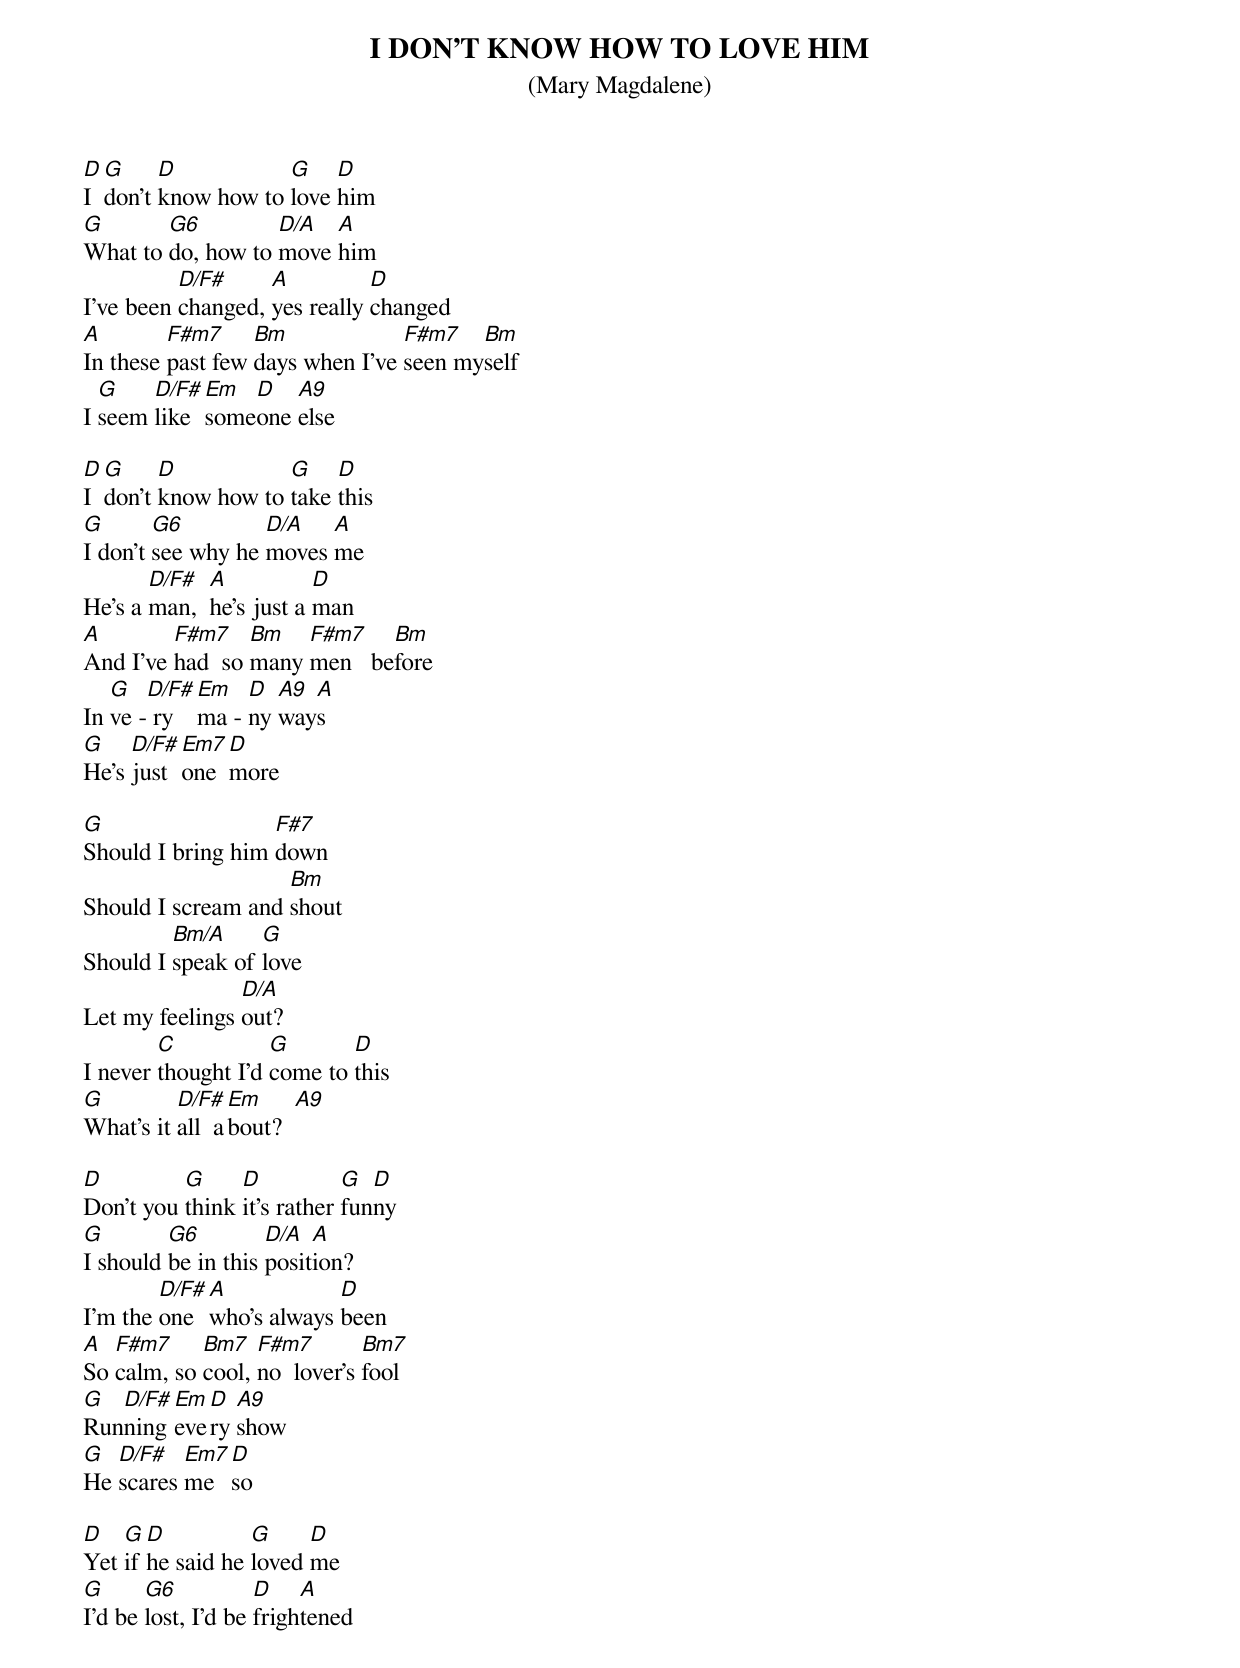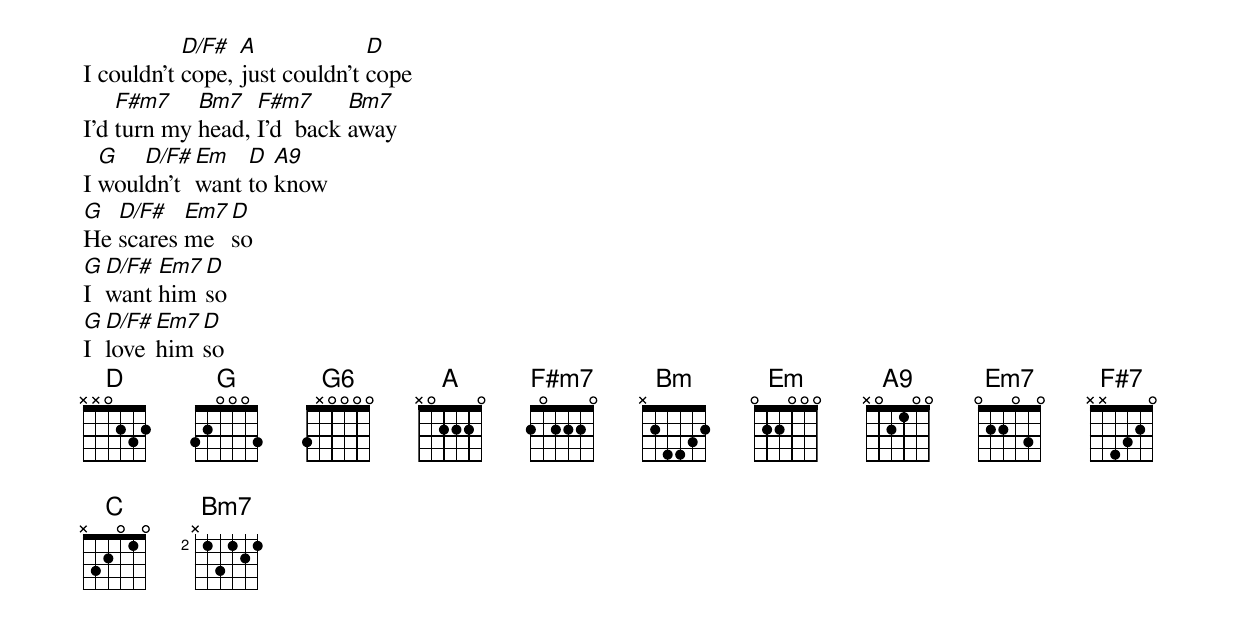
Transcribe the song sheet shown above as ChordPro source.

{t:I DON'T KNOW HOW TO LOVE HIM}
{st:(Mary Magdalene)}

[D]I [G]don't [D]know how to [G]love [D]him
[G]What to [G6]do, how to [D/A]move [A]him
I've been [D/F#]changed, [A]yes really [D]changed
[A]In these [F#m7]past few [Bm]days when I've [F#m7]seen my[Bm]self
I [G]seem [D/F#]like [Em]some[D]one [A9]else

[D]I [G]don't [D]know how to [G]take [D]this
[G]I don't [G6]see why he [D/A]moves [A]me
He's a [D/F#]man,  [A]he's just a [D]man
[A]And I've [F#m7]had  so [Bm]many [F#m7]men   be[Bm]fore
In [G]ve -[D/F#] ry  [Em]ma - [D]ny [A9]way[A]s
[G]He's [D/F#]just [Em7]one [D]more

[G]Should I bring him [F#7]down
Should I scream and [Bm]shout
Should I [Bm/A]speak of [G]love
Let my feelings [D/A]out?
I never [C]thought I'd [G]come to [D]this
[G]What's it [D/F#]all  a[Em]bout?  [A9]

[D]Don't you [G]think [D]it's rather [G]fun[D]ny
[G]I should [G6]be in this [D/A]posit[A]ion?
I'm the [D/F#]one  [A]who's always [D]been
[A]So [F#m7]calm, so [Bm7]cool, [F#m7]no  lover's [Bm7]fool
[G]Run[D/F#]ning [Em]eve[D]ry [A9]show
[G]He [D/F#]scares [Em7]me  [D]so

[D]Yet [G]if [D]he said he [G]loved [D]me
[G]I'd be [G6]lost, I'd be [D]frigh[A]tened
I couldn't [D/F#]cope, [A]just couldn't [D]cope
I'd [F#m7]turn my [Bm7]head, [F#m7]I'd  back [Bm7]away
I [G]woul[D/F#]dn't [Em]want [D]to [A9]know
[G]He [D/F#]scares [Em7]me  [D]so
[G]I [D/F#]want [Em7]him [D]so
[G]I [D/F#]love [Em7]him [D]so
